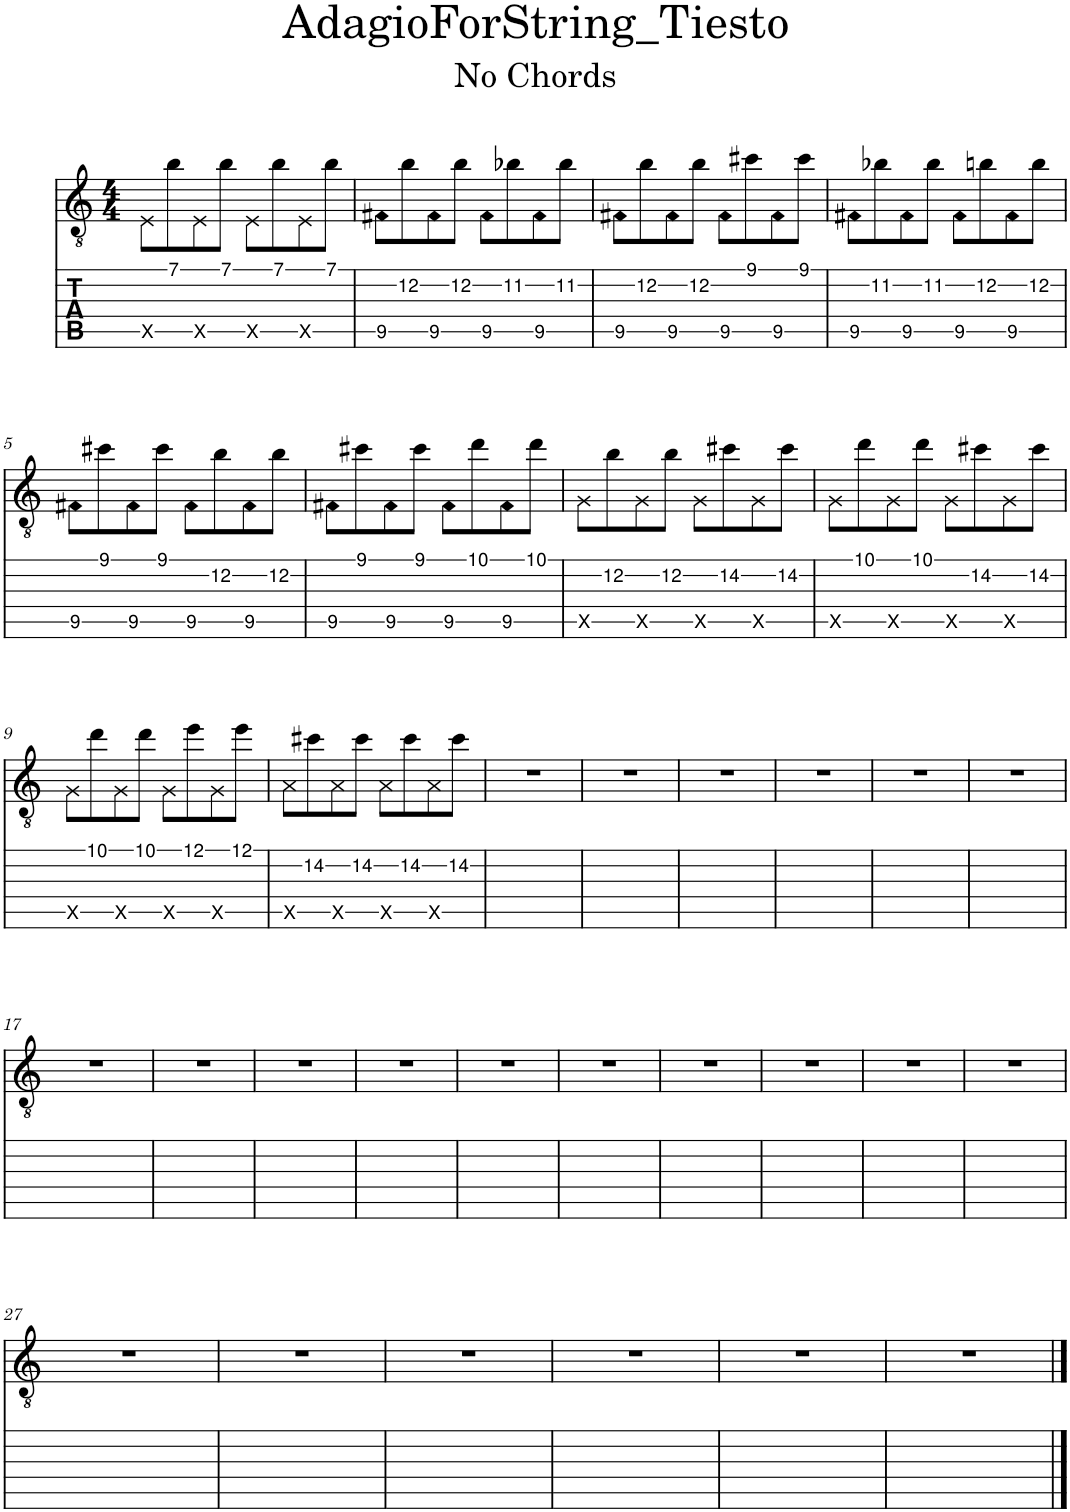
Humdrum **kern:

**kern	**kern
*part1	*part1
*staff2	*staff1
*I"Guitar	*
*I'Guit.	*
*stria6	*
*	*clefGv2
*k[]	*k[]
*M4/4	*M4/4
=1	=1
8EL	8E\L
8bJ	8b\
8EL	8E\
8bJ	8b\J
8EL	8E\L
8bJ	8b\
8EL	8E\
8bJ	8b\J
=2	=2
!LO:N:head=diamond	!LO:N:head=diamond
8F#L	8F#X\L
8bJ	8b\
!LO:N:head=diamond	!LO:N:head=diamond
8F#L	8F#\
8bJ	8b\J
!LO:N:head=diamond	!LO:N:head=diamond
8F#L	8F#\L
8b-J	8b-X\
!LO:N:head=diamond	!LO:N:head=diamond
8F#L	8F#\
8b-J	8b-\J
=3	=3
!LO:N:head=diamond	!LO:N:head=diamond
8F#L	8F#X\L
8bJ	8b\
!LO:N:head=diamond	!LO:N:head=diamond
8F#L	8F#\
8bJ	8b\J
!LO:N:head=diamond	!LO:N:head=diamond
8F#L	8F#\L
8cc#J	8cc#X\
!LO:N:head=diamond	!LO:N:head=diamond
8F#L	8F#\
8cc#J	8cc#\J
=4	=4
!LO:N:head=diamond	!LO:N:head=diamond
8F#L	8F#X\L
8b-J	8b-X\
!LO:N:head=diamond	!LO:N:head=diamond
8F#L	8F#\
8b-J	8b-\J
!LO:N:head=diamond	!LO:N:head=diamond
8F#L	8F#\L
8bJ	8bn\
!LO:N:head=diamond	!LO:N:head=diamond
8F#L	8F#\
8bJ	8b\J
!!LO:LB:g=z
=5	=5
!LO:N:head=diamond	!LO:N:head=diamond
8F#L	8F#X\L
8cc#J	8cc#X\
!LO:N:head=diamond	!LO:N:head=diamond
8F#L	8F#\
8cc#J	8cc#\J
!LO:N:head=diamond	!LO:N:head=diamond
8F#L	8F#\L
8bJ	8b\
!LO:N:head=diamond	!LO:N:head=diamond
8F#L	8F#\
8bJ	8b\J
=6	=6
!LO:N:head=diamond	!LO:N:head=diamond
8F#L	8F#X\L
8cc#J	8cc#X\
!LO:N:head=diamond	!LO:N:head=diamond
8F#L	8F#\
8cc#J	8cc#\J
!LO:N:head=diamond	!LO:N:head=diamond
8F#L	8F#\L
8ddJ	8dd\
!LO:N:head=diamond	!LO:N:head=diamond
8F#L	8F#\
8ddJ	8dd\J
=7	=7
8GL	8G\L
8bJ	8b\
8GL	8G\
8bJ	8b\J
8GL	8G\L
8cc#J	8cc#X\
8GL	8G\
8cc#J	8cc#\J
=8	=8
8GL	8G\L
8ddJ	8dd\
8GL	8G\
8ddJ	8dd\J
8GL	8G\L
8cc#J	8cc#X\
8GL	8G\
8cc#J	8cc#\J
!!LO:LB:g=z
=9	=9
8GL	8G\L
8ddJ	8dd\
8GL	8G\
8ddJ	8dd\J
8GL	8G\L
8eeJ	8ee\
8GL	8G\
8eeJ	8ee\J
=10	=10
8AL	8A\L
8cc#J	8cc#X\
8AL	8A\
8cc#J	8cc#\J
8AL	8A\L
8cc#J	8cc#\
8AL	8A\
8cc#J	8cc#\J
=11	=11
1r	1r
=12	=12
1r	1r
=13	=13
1r	1r
=14	=14
1r	1r
=15	=15
1r	1r
=16	=16
1r	1r
!!LO:LB:g=z
=17	=17
1r	1r
=18	=18
1r	1r
=19	=19
1r	1r
=20	=20
1r	1r
=21	=21
1r	1r
=22	=22
1r	1r
=23	=23
1r	1r
=24	=24
1r	1r
=25	=25
1r	1r
=26	=26
1r	1r
!!LO:LB:g=z
=27	=27
1r	1r
=28	=28
1r	1r
=29	=29
1r	1r
=30	=30
1r	1r
=31	=31
1r	1r
=32	=32
1r	1r
==	==
*-	*-
